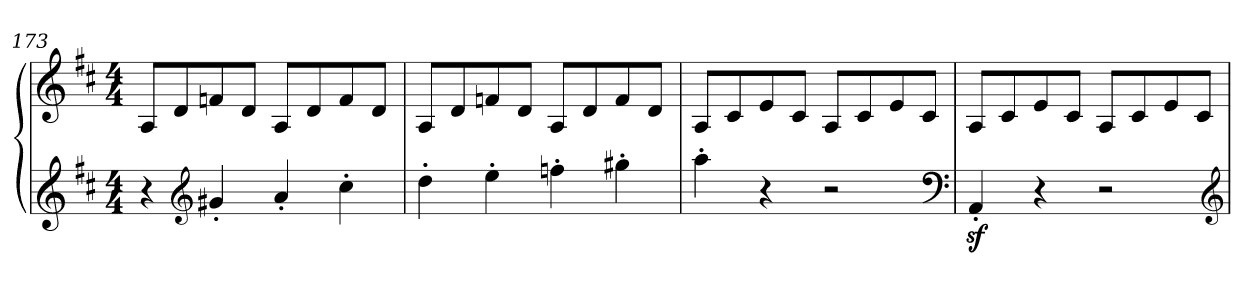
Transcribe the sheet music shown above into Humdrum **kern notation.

**kern	**kern
*part1	*part1
*staff2	*staff1
*clefG2	*clefG2
*k[f#c#]	*k[f#c#]
*M4/4	*M4/4
=173	=173
4r	8AL
.	8d
*clefG2	*
4g#X'	8fn
.	8dJ
4a'	8AL
.	8d
4cc#'	8f
.	8dJ
=174	=174
4dd'	8AL
.	8d
4ee'	8fn
.	8dJ
4ffn'	8AL
.	8d
4gg#X'	8f
.	8dJ
=175	=175
4aa'	8AL
.	8c#
4r	8e
.	8c#J
2r	8AL
.	8c#
.	8e
.	8c#J
*clefF4	*
=176	=176
4AAz'	8AL
.	8c#
4r	8e
.	8c#J
2r	8AL
.	8c#
.	8e
.	8c#J
*clefG2	*
=	=
*-	*-
